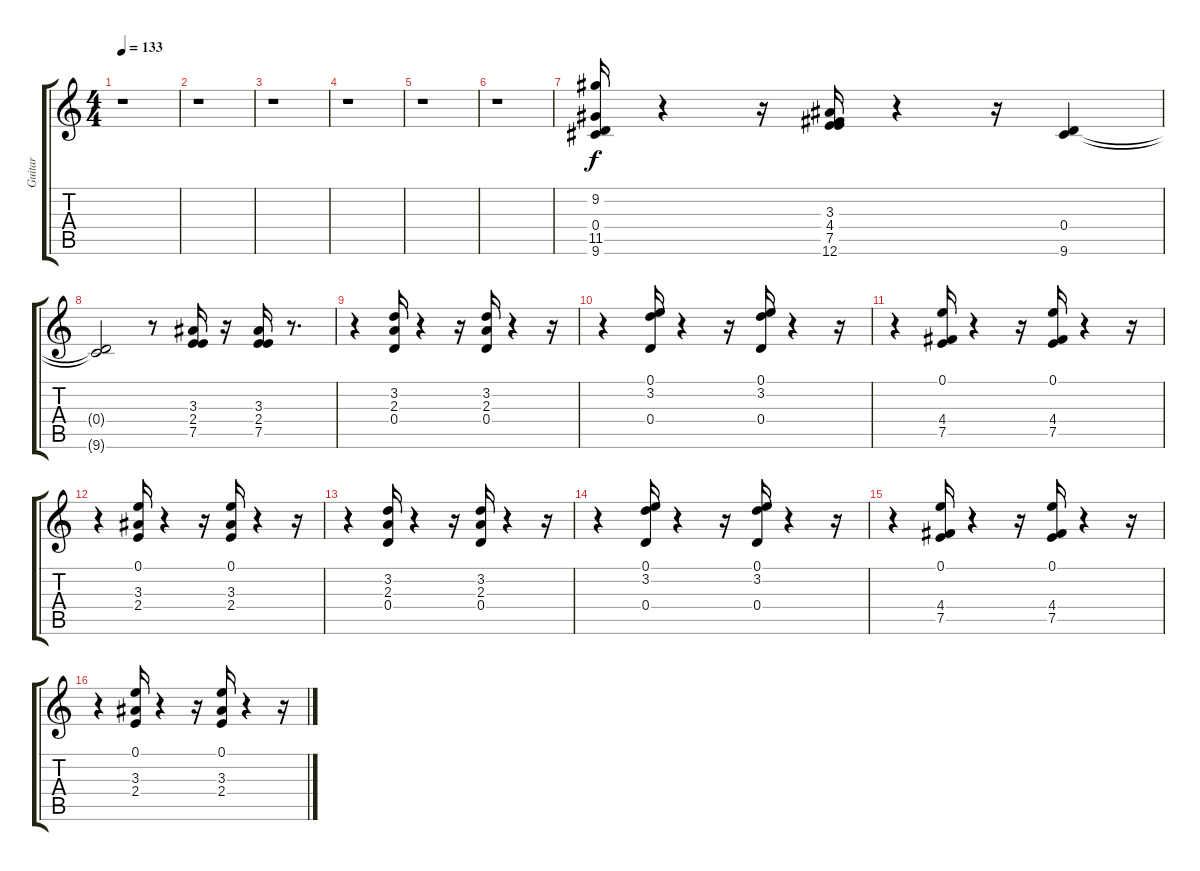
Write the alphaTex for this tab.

\track ("Guitar" "Guitar") {instrument acousticguitarsteel}
\staff {score tabs}
\tuning (E4 B3 G3 D3 A2 E2) {hide}
\ts (4 4)
\tempo 133
\clef g2
\ks c
r.1{dy f} |
r.1 |
r.1 |
r.1 |
r.1 |
r.1 |
(9.2 0.4 11.5 9.6).16 r.4 r.16 (3.3 4.4 7.5 12.6).16 r.4 r.16 (0.4 9.6).4 |
(0.4{t} 9.6{t}).2 r.8 (3.3 2.4 7.5).16 r.16 (3.3 2.4 7.5).16 r.8{d} |
r.4 (3.2 2.3 0.4).16 r.4 r.16 (3.2 2.3 0.4).16 r.4 r.16 |
r.4 (0.1 3.2 0.4).16 r.4 r.16 (0.1 3.2 0.4).16 r.4 r.16 |
r.4 (0.1 4.4 7.5).16 r.4 r.16 (0.1 4.4 7.5).16 r.4 r.16 |
r.4 (0.1 3.3 2.4).16 r.4 r.16 (0.1 3.3 2.4).16 r.4 r.16 |
r.4 (3.2 2.3 0.4).16 r.4 r.16 (3.2 2.3 0.4).16 r.4 r.16 |
r.4 (0.1 3.2 0.4).16 r.4 r.16 (0.1 3.2 0.4).16 r.4 r.16 |
r.4 (0.1 4.4 7.5).16 r.4 r.16 (0.1 4.4 7.5).16 r.4 r.16 |
r.4 (0.1 3.3 2.4).16 r.4 r.16 (0.1 3.3 2.4).16 r.4 r.16
